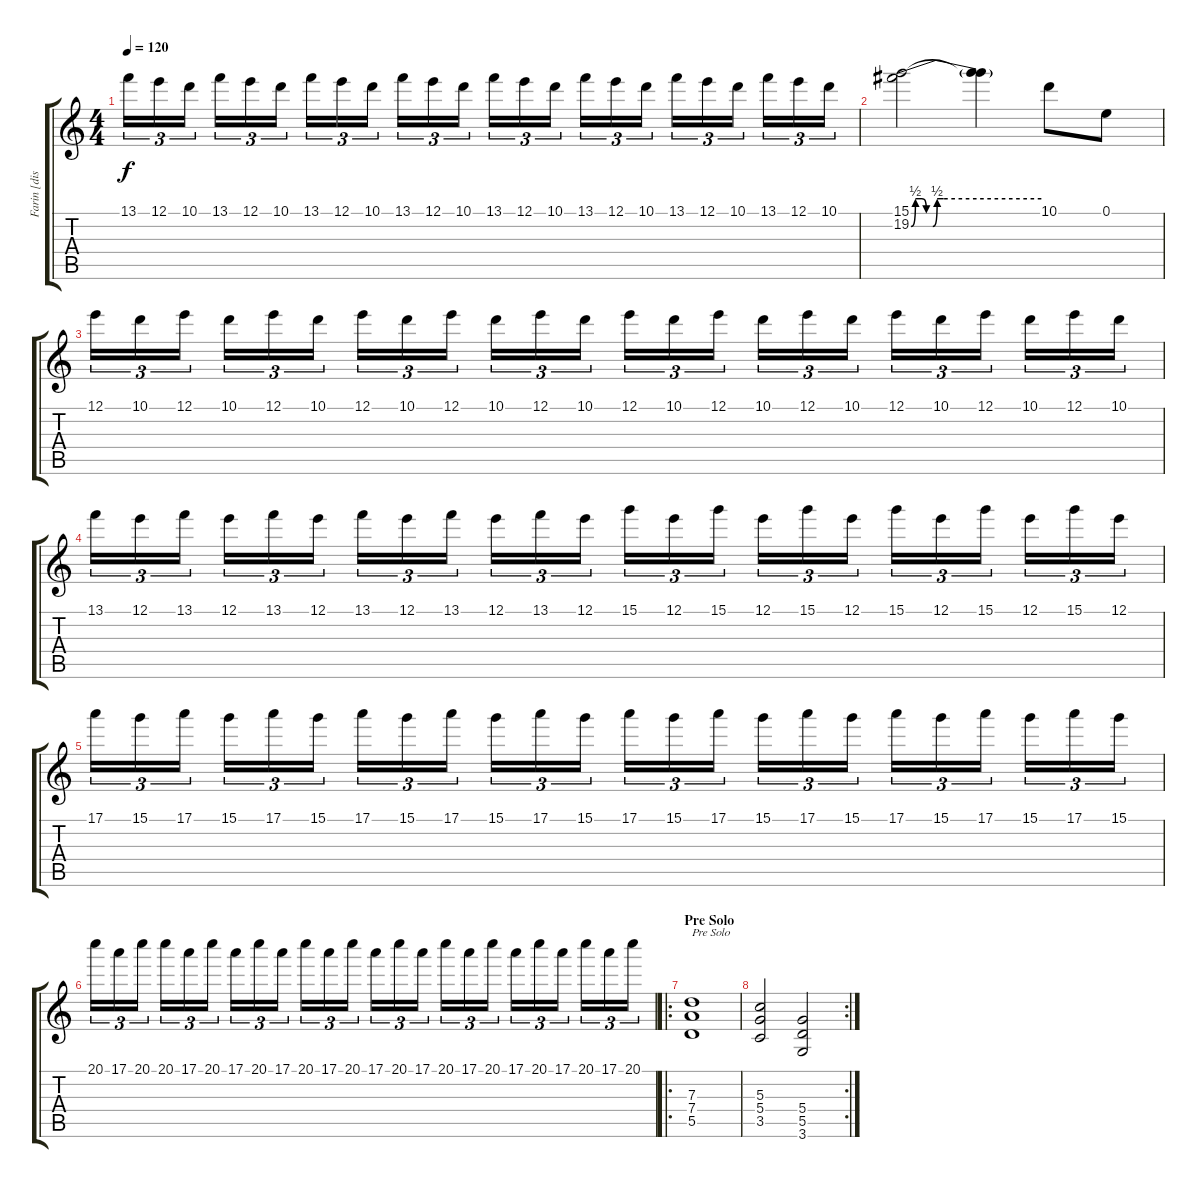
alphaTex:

\track ("Farin [distored]" "Farin [dis") {instrument overdrivenguitar}
\staff {score tabs}
\tuning (E4 B3 G3 D3 A2 E2) {hide}
\ts (4 4)
\tempo 120
\clef g2
\ks c
13.1.16{tu (3 2) dy f} 12.1.16{tu (3 2)} 10.1.16{tu (3 2)} 13.1.16{tu (3 2)} 12.1.16{tu (3 2)} 10.1.16{tu (3 2)} 13.1.16{tu (3 2)} 12.1.16{tu (3 2)} 10.1.16{tu (3 2)} 13.1.16{tu (3 2)} 12.1.16{tu (3 2)} 10.1.16{tu (3 2)} 13.1.16{tu (3 2)} 12.1.16{tu (3 2)} 10.1.16{tu (3 2)} 13.1.16{tu (3 2)} 12.1.16{tu (3 2)} 10.1.16{tu (3 2)} 13.1.16{tu (3 2)} 12.1.16{tu (3 2)} 10.1.16{tu (3 2)} 13.1.16{tu (3 2)} 12.1.16{tu (3 2)} 10.1.16{tu (3 2)} |
(15.1 19.2{be (custom 0 0 2 2 5 2 7 0 10 0 12 2 15 2 60 2)}).2 (15.1{t} 19.2{t}).4 10.1.8 0.1.8 |
12.1.16{tu (3 2)} 10.1.16{tu (3 2)} 12.1.16{tu (3 2)} 10.1.16{tu (3 2)} 12.1.16{tu (3 2)} 10.1.16{tu (3 2)} 12.1.16{tu (3 2)} 10.1.16{tu (3 2)} 12.1.16{tu (3 2)} 10.1.16{tu (3 2)} 12.1.16{tu (3 2)} 10.1.16{tu (3 2)} 12.1.16{tu (3 2)} 10.1.16{tu (3 2)} 12.1.16{tu (3 2)} 10.1.16{tu (3 2)} 12.1.16{tu (3 2)} 10.1.16{tu (3 2)} 12.1.16{tu (3 2)} 10.1.16{tu (3 2)} 12.1.16{tu (3 2)} 10.1.16{tu (3 2)} 12.1.16{tu (3 2)} 10.1.16{tu (3 2)} |
13.1.16{tu (3 2)} 12.1.16{tu (3 2)} 13.1.16{tu (3 2)} 12.1.16{tu (3 2)} 13.1.16{tu (3 2)} 12.1.16{tu (3 2)} 13.1.16{tu (3 2)} 12.1.16{tu (3 2)} 13.1.16{tu (3 2)} 12.1.16{tu (3 2)} 13.1.16{tu (3 2)} 12.1.16{tu (3 2)} 15.1.16{tu (3 2)} 12.1.16{tu (3 2)} 15.1.16{tu (3 2)} 12.1.16{tu (3 2)} 15.1.16{tu (3 2)} 12.1.16{tu (3 2)} 15.1.16{tu (3 2)} 12.1.16{tu (3 2)} 15.1.16{tu (3 2)} 12.1.16{tu (3 2)} 15.1.16{tu (3 2)} 12.1.16{tu (3 2)} |
17.1.16{tu (3 2)} 15.1.16{tu (3 2)} 17.1.16{tu (3 2)} 15.1.16{tu (3 2)} 17.1.16{tu (3 2)} 15.1.16{tu (3 2)} 17.1.16{tu (3 2)} 15.1.16{tu (3 2)} 17.1.16{tu (3 2)} 15.1.16{tu (3 2)} 17.1.16{tu (3 2)} 15.1.16{tu (3 2)} 17.1.16{tu (3 2)} 15.1.16{tu (3 2)} 17.1.16{tu (3 2)} 15.1.16{tu (3 2)} 17.1.16{tu (3 2)} 15.1.16{tu (3 2)} 17.1.16{tu (3 2)} 15.1.16{tu (3 2)} 17.1.16{tu (3 2)} 15.1.16{tu (3 2)} 17.1.16{tu (3 2)} 15.1.16{tu (3 2)} |
20.1.16{tu (3 2)} 17.1.16{tu (3 2)} 20.1.16{tu (3 2)} 20.1.16{tu (3 2)} 17.1.16{tu (3 2)} 20.1.16{tu (3 2)} 17.1.16{tu (3 2)} 20.1.16{tu (3 2)} 17.1.16{tu (3 2)} 20.1.16{tu (3 2)} 17.1.16{tu (3 2)} 20.1.16{tu (3 2)} 17.1.16{tu (3 2)} 20.1.16{tu (3 2)} 17.1.16{tu (3 2)} 20.1.16{tu (3 2)} 17.1.16{tu (3 2)} 20.1.16{tu (3 2)} 17.1.16{tu (3 2)} 20.1.16{tu (3 2)} 17.1.16{tu (3 2)} 20.1.16{tu (3 2)} 17.1.16{tu (3 2)} 20.1.16{tu (3 2)} |
\ro
\section ("" "Pre Solo")
(7.3 7.4 5.5).1{txt "Pre Solo"} |
\rc 2
(5.3 5.4 3.5).2 (5.4 5.5 3.6).2
